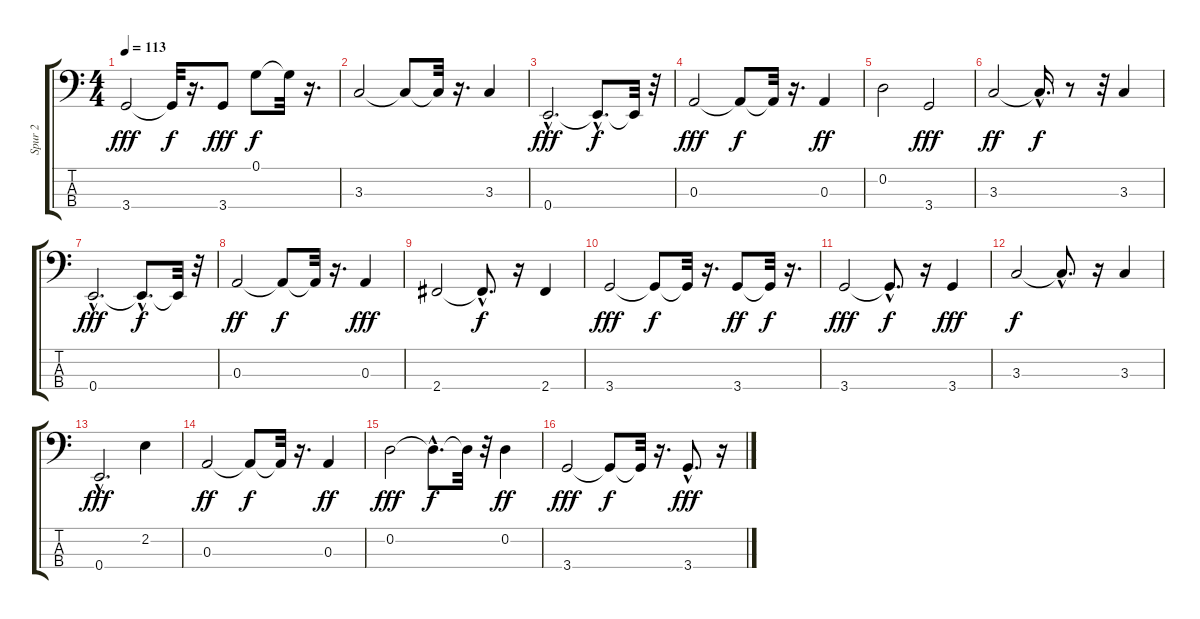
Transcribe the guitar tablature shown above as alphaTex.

\track ("Spur 2" "Spur 2") {instrument electricbassfinger}
\staff {score tabs}
\tuning (G2 D2 A1 E1) {hide}
\ts (4 4)
\tempo 113
\clef f4
\ks c
3.4.2{dy fff} 3.4{t}.32{dy f} r.16{d} 3.4.8{dy fff} 0.1.8{dy f} 0.1{t}.32 r.16{d} |
3.3.2 3.3{t}.8 3.3{t}.32 r.16{d} 3.3.4 |
0.4{hac}.2{d dy fff} 0.4{hac t}.8{d dy f} 0.4{t}.32 r.32 |
0.3.2{dy fff} 0.3{t}.8{dy f} 0.3{t}.32 r.16{d} 0.3.4{dy ff} |
0.2.2 3.4.2{dy fff} |
3.3.2{dy ff} 3.3{hac t}.16{d dy f} r.8 r.32 3.3.4 |
0.4{hac}.2{d dy fff} 0.4{hac t}.8{d dy f} 0.4{t}.32 r.32 |
0.3.2{dy ff} 0.3{t}.8{dy f} 0.3{t}.32 r.16{d} 0.3.4{dy fff} |
2.4.2 2.4{hac t}.8{d dy f} r.16 2.4.4 |
3.4.2{dy fff} 3.4{t}.8{dy f} 3.4{t}.32 r.16{d} 3.4.8{dy ff} 3.4{t}.32{dy f} r.16{d} |
3.4.2{dy fff} 3.4{hac t}.8{d dy f} r.16 3.4.4{dy fff} |
3.3.2{dy f} 3.3{hac t}.8{d} r.16 3.3.4 |
0.4{hac}.2{d dy fff} 2.2.4 |
0.3.2{dy ff} 0.3{t}.8{dy f} 0.3{t}.32 r.16{d} 0.3.4{dy ff} |
0.2.2{dy fff} 0.2{hac t}.8{d dy f} 0.2{t}.32 r.32 0.2.4{dy ff} |
3.4.2{dy fff} 3.4{t}.8{dy f} 3.4{t}.32 r.16{d} 3.4{hac}.8{d dy fff} r.16
